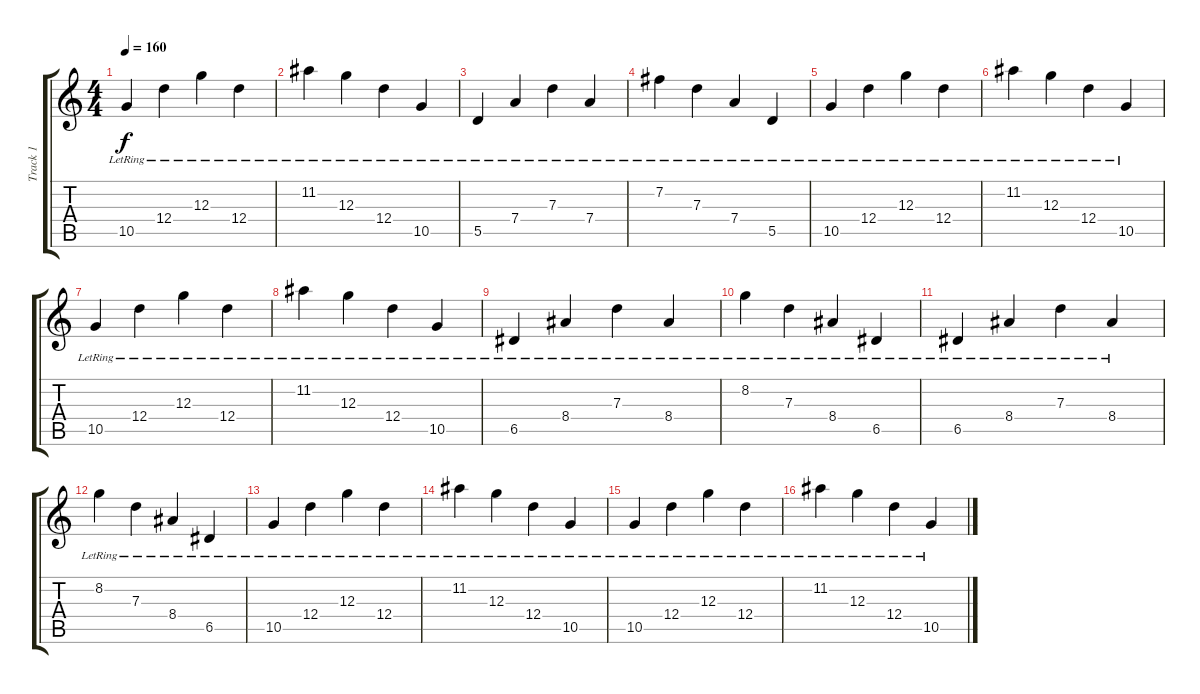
\track ("Track 1" "Track 1") {instrument electricguitarjazz}
\staff {score tabs}
\tuning (E4 B3 G3 D3 A2 E2) {hide}
\ts (4 4)
\tempo 160
\clef g2
\ks c
10.5{lr}.4{dy f} 12.4{lr}.4 12.3{lr}.4 12.4{lr}.4 |
11.2{lr}.4 12.3{lr}.4 12.4{lr}.4 10.5{lr}.4 |
5.5{lr}.4 7.4{lr}.4 7.3{lr}.4 7.4{lr}.4 |
7.2{lr}.4 7.3{lr}.4 7.4{lr}.4 5.5{lr}.4 |
10.5{lr}.4 12.4{lr}.4 12.3{lr}.4 12.4{lr}.4 |
11.2{lr}.4 12.3{lr}.4 12.4{lr}.4 10.5{lr}.4 |
10.5{lr}.4 12.4{lr}.4 12.3{lr}.4 12.4{lr}.4 |
11.2{lr}.4 12.3{lr}.4 12.4{lr}.4 10.5{lr}.4 |
6.5{lr}.4 8.4{lr}.4 7.3{lr}.4 8.4{lr}.4 |
8.2{lr}.4 7.3{lr}.4 8.4{lr}.4 6.5{lr}.4 |
6.5{lr}.4 8.4{lr}.4 7.3{lr}.4 8.4{lr}.4 |
8.2{lr}.4 7.3{lr}.4 8.4{lr}.4 6.5{lr}.4 |
10.5{lr}.4 12.4{lr}.4 12.3{lr}.4 12.4{lr}.4 |
11.2{lr}.4 12.3{lr}.4 12.4{lr}.4 10.5{lr}.4 |
10.5{lr}.4 12.4{lr}.4 12.3{lr}.4 12.4{lr}.4 |
11.2{lr}.4 12.3{lr}.4 12.4{lr}.4 10.5{lr}.4
